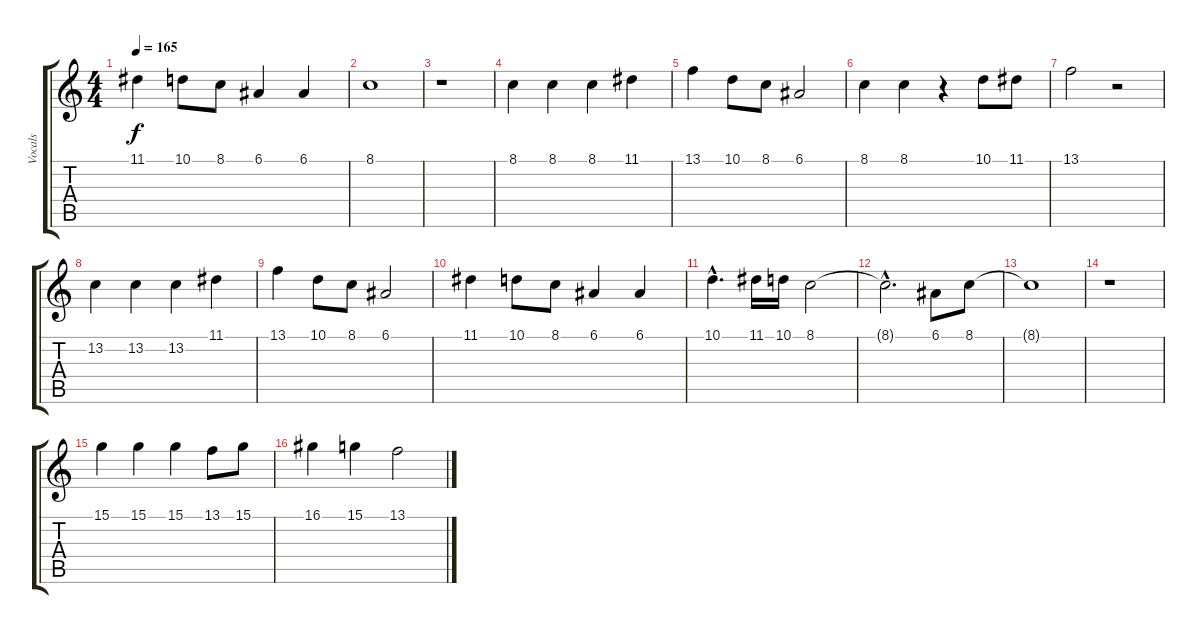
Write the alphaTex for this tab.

\track ("Vocals" "Vocals") {instrument ocarina}
\staff {score tabs}
\tuning (E4 B3 G3 D3 A2 E2) {hide}
\ts (4 4)
\tempo 165
\clef g2
\ks c
11.1.4{dy f} 10.1.8 8.1.8 6.1.4 6.1.4 |
8.1.1 |
r.1 |
8.1.4 8.1.4 8.1.4 11.1.4 |
13.1.4 10.1.8 8.1.8 6.1.2 |
8.1.4 8.1.4 r.4 10.1.8 11.1.8 |
13.1.2 r.2 |
13.2.4 13.2.4 13.2.4 11.1.4 |
13.1.4 10.1.8 8.1.8 6.1.2 |
11.1.4 10.1.8 8.1.8 6.1.4 6.1.4 |
10.1{hac}.4{d} 11.1.16 10.1.16 8.1.2 |
8.1{hac t}.2{d} 6.1.8 8.1.8 |
8.1{t}.1 |
r.1 |
15.1.4 15.1.4 15.1.4 13.1.8 15.1.8 |
16.1.4 15.1.4 13.1.2
